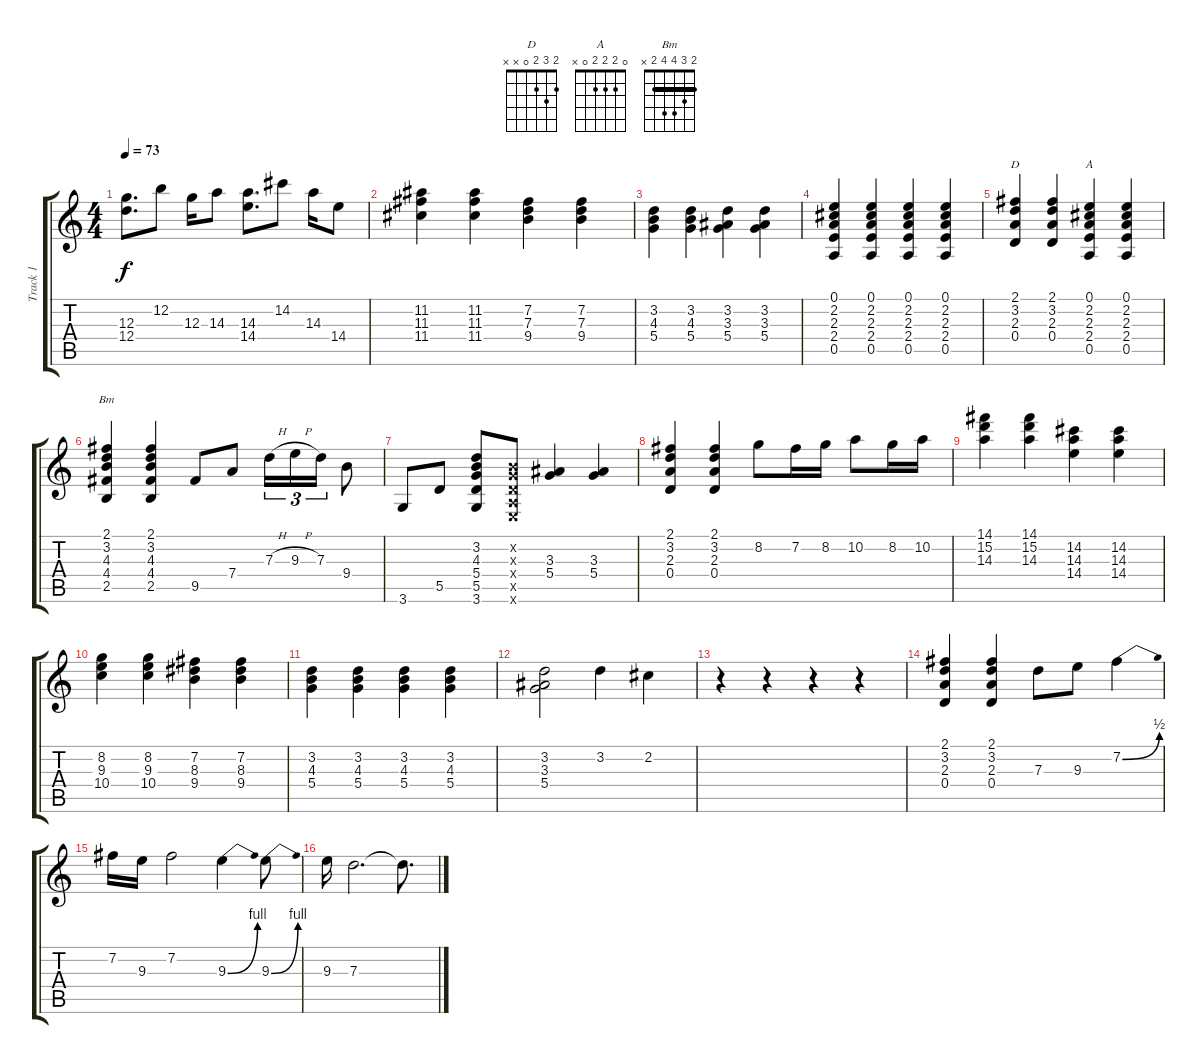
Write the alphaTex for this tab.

\track ("Track 1" "Track 1") {instrument electricguitarjazz}
\staff {score tabs}
\tuning (E4 B3 G3 D3 A2 E2) {hide}
\chord ("D" 2 3 2 0 x x)
\chord ("A" 0 2 2 2 0 x)
\chord ("Bm" 2 3 4 4 2 x) {barre 2}
\ts (4 4)
\tempo 73
\clef g2
\ks c
(12.3 12.4).8{d dy f} 12.2.8 12.3.16 14.3.8 (14.3 14.4).8{d} 14.2.8 14.3.16 14.4.8 |
(11.2 11.3 11.4).4 (11.2 11.3 11.4).4 (7.2 7.3 9.4).4 (7.2 7.3 9.4).4 |
(3.2 4.3 5.4).4 (3.2 4.3 5.4).4 (3.2 3.3 5.4).4 (3.2 3.3 5.4).4 |
(0.1 2.2 2.3 2.4 0.5).4 (0.1 2.2 2.3 2.4 0.5).4 (0.1 2.2 2.3 2.4 0.5).4 (0.1 2.2 2.3 2.4 0.5).4 |
(2.1 3.2 2.3 0.4).4{ch "D"} (2.1 3.2 2.3 0.4).4 (0.1 2.2 2.3 2.4 0.5).4{ch "A"} (0.1 2.2 2.3 2.4 0.5).4 |
(2.1 3.2 4.3 4.4 2.5).4{ch "Bm"} (2.1 3.2 4.3 4.4 2.5).4 9.5.8 7.4.8 7.3{h}.16{tu (3 2)} 9.3{h}.16{tu (3 2)} 7.3.16{tu (3 2)} 9.4.8 |
3.6.8 5.5.8 (3.2 4.3 5.4 5.5 3.6).8 (0.2{x} 0.3{x} 0.4{x} 0.5{x} 0.6{x}).8 (3.3 5.4).4 (3.3 5.4).4 |
(2.1 3.2 2.3 0.4).4 (2.1 3.2 2.3 0.4).4 8.2.8 7.2.16 8.2.16 10.2.8 8.2.16 10.2.16 |
(14.1 15.2 14.3).4 (14.1 15.2 14.3).4 (14.2 14.3 14.4).4 (14.2 14.3 14.4).4 |
(8.2 9.3 10.4).4 (8.2 9.3 10.4).4 (7.2 8.3 9.4).4 (7.2 8.3 9.4).4 |
(3.2 4.3 5.4).4 (3.2 4.3 5.4).4 (3.2 4.3 5.4).4 (3.2 4.3 5.4).4 |
(3.2 3.3 5.4).2 3.2.4 2.2.4 |
r.4 r.4 r.4 r.4 |
(2.1 3.2 2.3 0.4).4 (2.1 3.2 2.3 0.4).4 7.3.8 9.3.8 7.2{be (bend 0 0 60 2)}.4 |
7.2.16 9.3.16 7.2.2 9.3{be (bend 0 0 60 4)}.4 9.3{be (bend 0 0 60 4)}.8 |
9.3.16 7.3.2{d} 7.3{t}.8{d}
